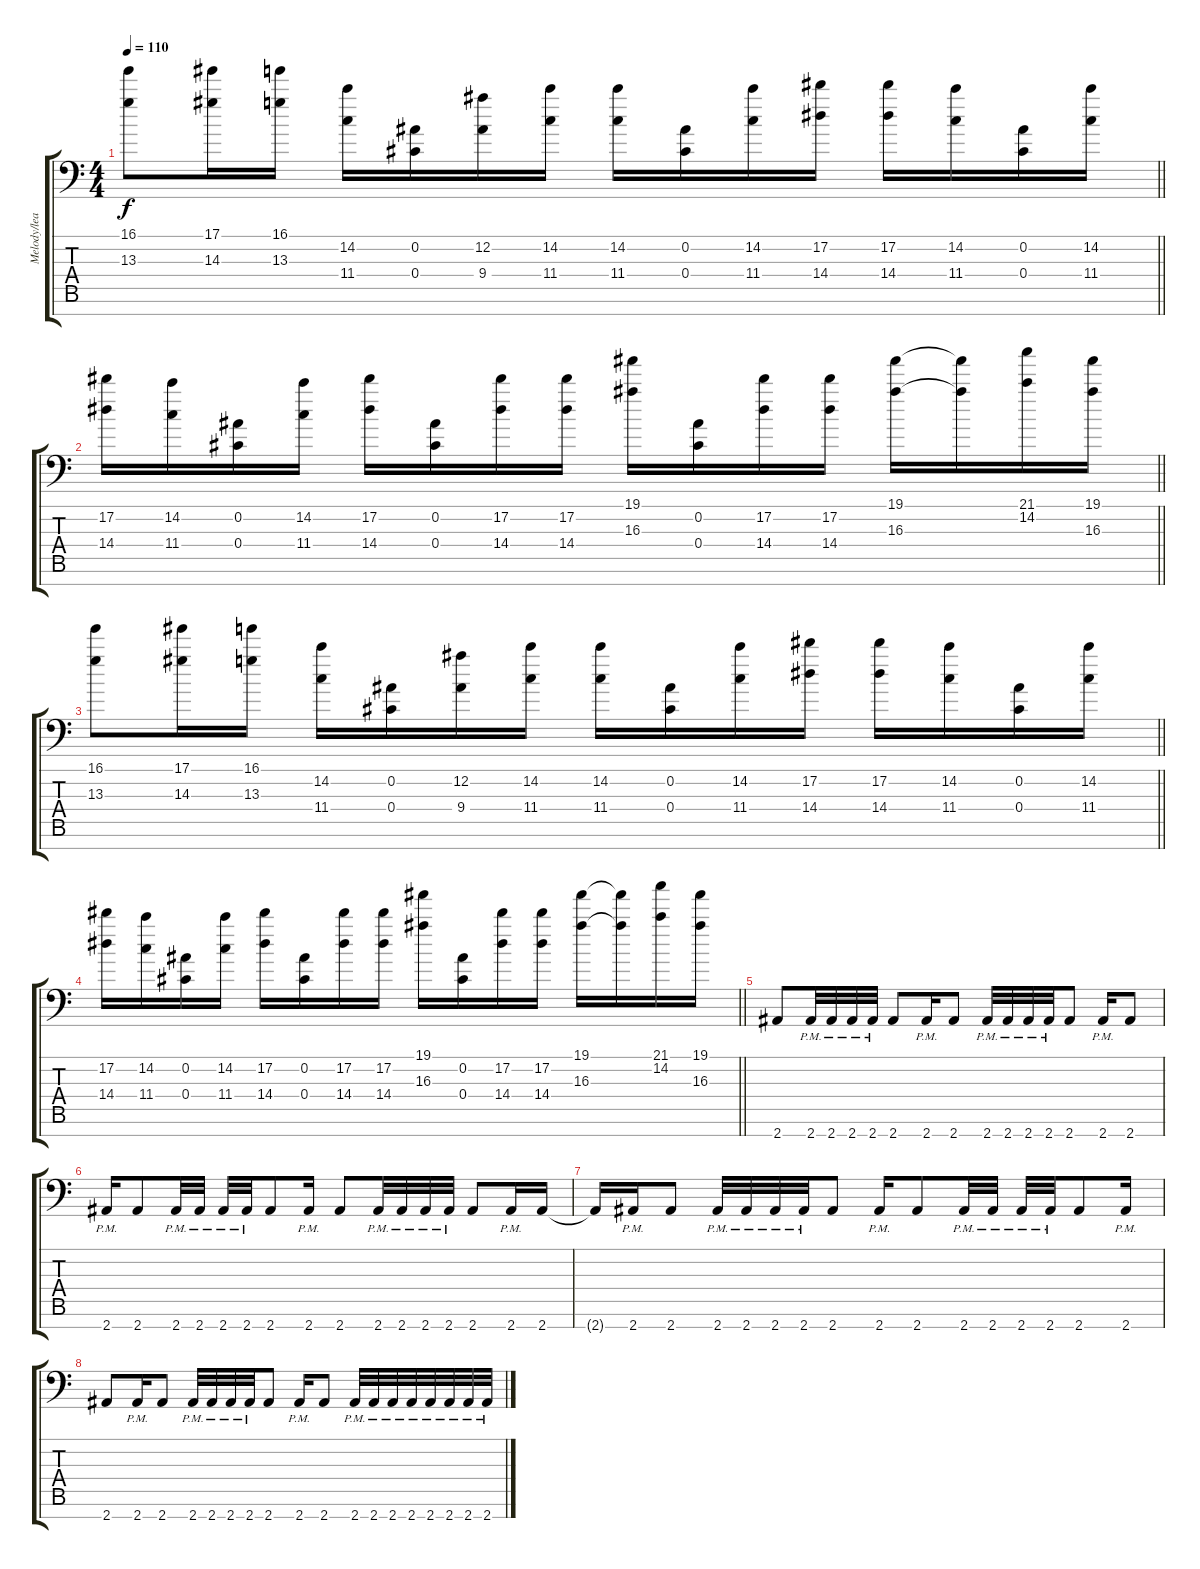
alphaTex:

\track ("Melody/lead guitar." "Melody/lea") {instrument distortionguitar}
\staff {score tabs}
\tuning (Eb4 Bb3 Gb3 Db3 Ab2 Eb2 Ab1) {hide}
\ts (4 4)
\tempo 110
\clef f4
\barLineRight lightlight
\ks c
(16.1 13.3).8{dy f} (17.1 14.3).16 (16.1 13.3).16 (14.2 11.4).16 (0.2 0.4).16 (12.2 9.4).16 (14.2 11.4).16 (14.2 11.4).16 (0.2 0.4).16 (14.2 11.4).16 (17.2 14.4).16 (17.2 14.4).16 (14.2 11.4).16 (0.2 0.4).16 (14.2 11.4).16 |
\barLineRight lightlight
(17.2 14.4).16 (14.2 11.4).16 (0.2 0.4).16 (14.2 11.4).16 (17.2 14.4).16 (0.2 0.4).16 (17.2 14.4).16 (17.2 14.4).16 (19.1 16.3).16 (0.2 0.4).16 (17.2 14.4).16 (17.2 14.4).16 (19.1 16.3).16 (19.1{t} 16.3{t}).16 (21.1 14.2).16 (19.1 16.3).16 |
\barLineRight lightlight
(16.1 13.3).8 (17.1 14.3).16 (16.1 13.3).16 (14.2 11.4).16 (0.2 0.4).16 (12.2 9.4).16 (14.2 11.4).16 (14.2 11.4).16 (0.2 0.4).16 (14.2 11.4).16 (17.2 14.4).16 (17.2 14.4).16 (14.2 11.4).16 (0.2 0.4).16 (14.2 11.4).16 |
\barLineRight lightlight
(17.2 14.4).16 (14.2 11.4).16 (0.2 0.4).16 (14.2 11.4).16 (17.2 14.4).16 (0.2 0.4).16 (17.2 14.4).16 (17.2 14.4).16 (19.1 16.3).16 (0.2 0.4).16 (17.2 14.4).16 (17.2 14.4).16 (19.1 16.3).16 (19.1{t} 16.3{t}).16 (21.1 14.2).16 (19.1 16.3).16 |
2.7.8 2.7{pm}.32 2.7{pm}.32 2.7{pm}.32 2.7{pm}.32 2.7.8 2.7{pm}.16 2.7.8 2.7{pm}.32 2.7{pm}.32 2.7{pm}.32 2.7{pm}.32 2.7.8 2.7{pm}.16 2.7.8 |
2.7{pm}.16 2.7.8 2.7{pm}.32 2.7{pm}.32 2.7{pm}.32 2.7{pm}.32 2.7.8 2.7{pm}.16 2.7.8 2.7{pm}.32 2.7{pm}.32 2.7{pm}.32 2.7{pm}.32 2.7.8 2.7{pm}.16 2.7.16 |
2.7{t}.16 2.7{pm}.16 2.7.8 2.7{pm}.32 2.7{pm}.32 2.7{pm}.32 2.7{pm}.32 2.7.8 2.7{pm}.16 2.7.8 2.7{pm}.32 2.7{pm}.32 2.7{pm}.32 2.7{pm}.32 2.7.8 2.7{pm}.16 |
2.7.8 2.7{pm}.16 2.7.8 2.7{pm}.32 2.7{pm}.32 2.7{pm}.32 2.7{pm}.32 2.7.8 2.7{pm}.16 2.7.8 2.7{pm}.32 2.7{pm}.32 2.7{pm}.32 2.7{pm}.32 2.7{pm}.32 2.7{pm}.32 2.7{pm}.32 2.7{pm}.32
